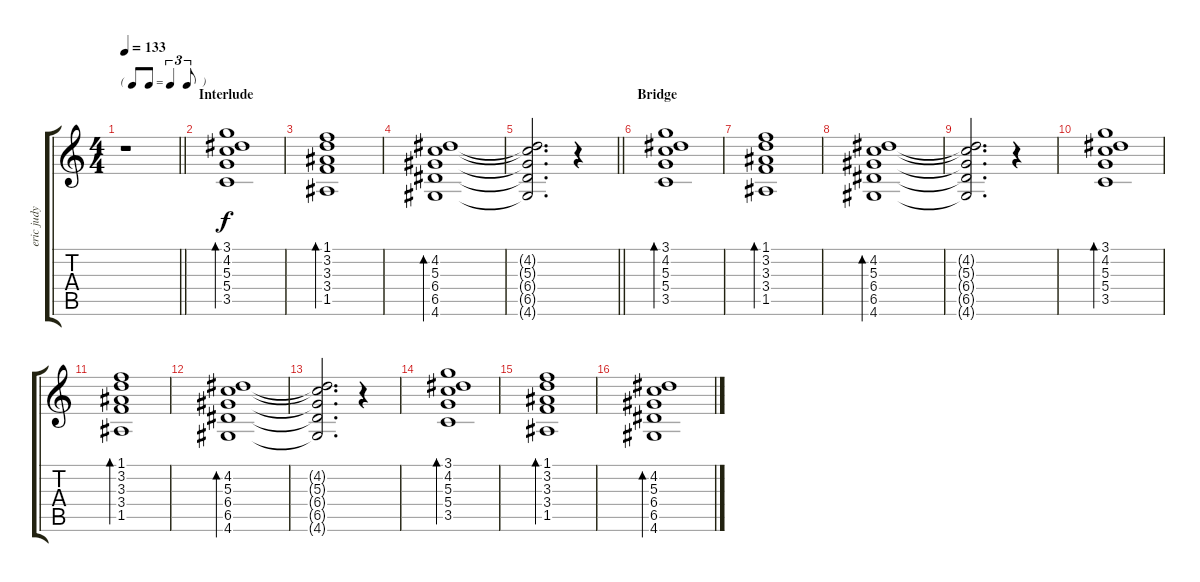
\track ("eric judy" "eric judy") {instrument acousticguitarsteel}
\staff {score tabs}
\tuning (E4 B3 G3 D3 A2 E2) {hide}
\ts (4 4)
\tf triplet8th
\tempo 133
\clef g2
\barLineRight lightlight
\ks c
r.1{dy f} |
\section ("" "Interlude")
(3.1 4.2 5.3 5.4 3.5).1{bd 120} |
(1.1 3.2 3.3 3.4 1.5).1{bd 120} |
(4.2 5.3 6.4 6.5 4.6).1{bd 120} |
\barLineRight lightlight
(4.2{t} 5.3{t} 6.4{t} 6.5{t} 4.6{t}).2{d} r.4 |
\section ("" "Bridge")
(3.1 4.2 5.3 5.4 3.5).1{bd 120} |
(1.1 3.2 3.3 3.4 1.5).1{bd 120} |
(4.2 5.3 6.4 6.5 4.6).1{bd 120} |
(4.2{t} 5.3{t} 6.4{t} 6.5{t} 4.6{t}).2{d} r.4 |
(3.1 4.2 5.3 5.4 3.5).1{bd 120} |
(1.1 3.2 3.3 3.4 1.5).1{bd 120} |
(4.2 5.3 6.4 6.5 4.6).1{bd 120} |
(4.2{t} 5.3{t} 6.4{t} 6.5{t} 4.6{t}).2{d} r.4 |
(3.1 4.2 5.3 5.4 3.5).1{bd 120} |
(1.1 3.2 3.3 3.4 1.5).1{bd 120} |
(4.2 5.3 6.4 6.5 4.6).1{bd 120}
